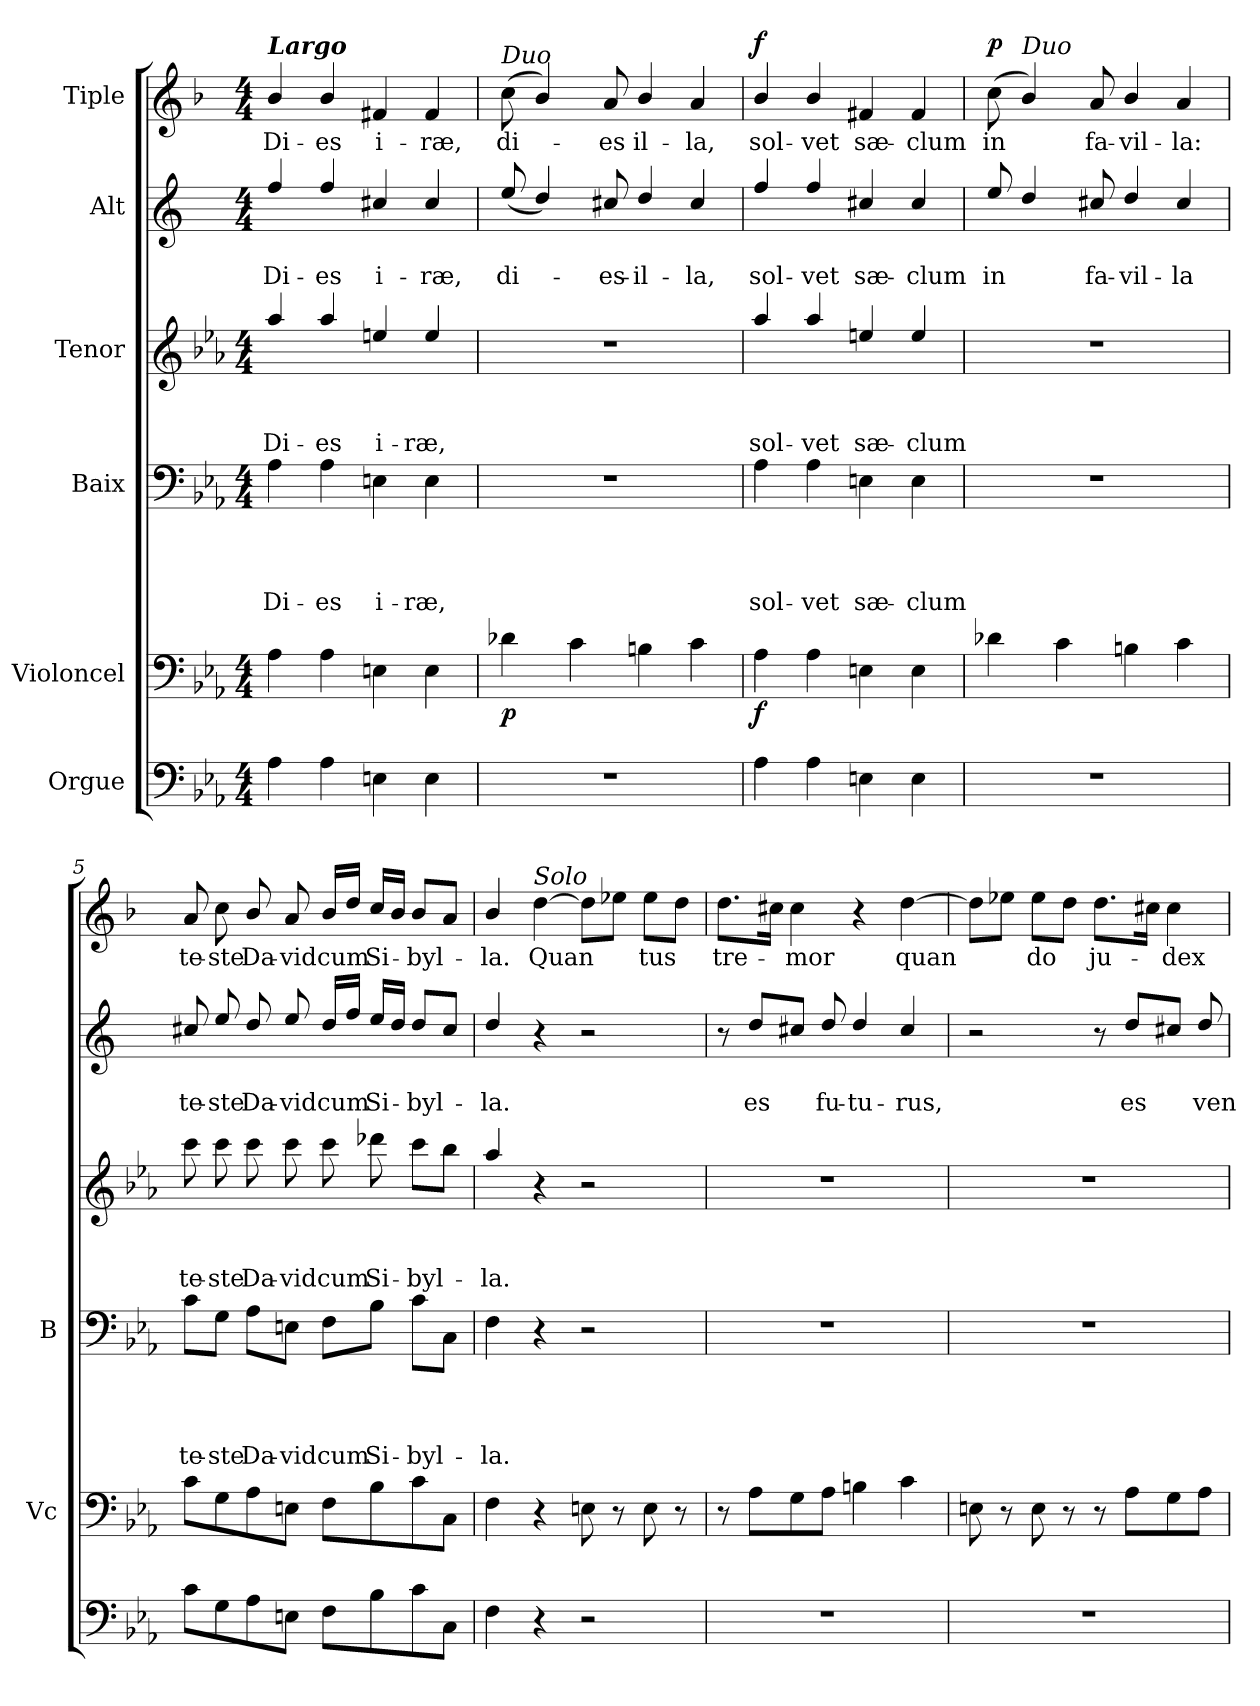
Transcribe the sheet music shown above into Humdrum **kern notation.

**kern	**kern	**dynam	**kern	**text	**text	**text	**text	**kern	**text	**text	**text	**kern	**text	**text	**kern	**text	**dynam
*part6	*part5	*part5	*part4	*part4	*part4	*part4	*part4	*part3	*part3	*part3	*part3	*part2	*part2	*part2	*part1	*part1	*part1
*staff6	*staff5	*staff5	*staff4	*staff4	*staff4	*staff4	*staff4	*staff3	*staff3	*staff3	*staff3	*staff2	*staff2	*staff2	*staff1	*staff1	*staff1
*I"Orgue	*I"Violoncel	*	*I"Baix	*	*	*	*	*I"Tenor	*	*	*	*I"Alt	*	*	*I"Tiple	*	*
*	*I'Vc	*	*I'B	*	*	*	*	*	*	*	*	*	*	*	*	*	*
*clefF4	*clefF4	*	*clefF4	*	*	*	*	*clefG2	*	*	*	*clefG2	*	*	*clefG2	*	*
*	*	*	*	*	*	*	*	*ITrd8c14	*	*	*	*ITrd5c9	*	*	*ITrd1c2	*	*
*k[b-e-a-]	*k[b-e-a-]	*	*k[b-e-a-]	*	*	*	*	*k[b-e-a-]	*	*	*	*k[b-e-a-]	*	*	*k[b-e-a-]	*	*
*E-:	*E-:	*	*E-:	*	*	*	*	*E-:	*	*	*	*E-:	*	*	*E-:	*	*
*M4/4	*M4/4	*	*M4/4	*	*	*	*	*M4/4	*	*	*	*M4/4	*	*	*M4/4	*	*
=1	=1	=1	=1	=1	=1	=1	=1	=1	=1	=1	=1	=1	=1	=1	=1	=1	=1
!	!	!	!	!	!	!	!	!	!	!	!	!	!	!	!LO:TX:a:Bi:t=Largo	!	!
!	!	!	!	!	!	!	!LO:LY:b	!	!	!	!LO:LY:b	!	!	!LO:LY:b	!	!LO:LY:b	!
4A-\	4A-\	.	4A-\	.	.	.	Di-	4a-/	.	.	Di-	4a-/	.	Di-	4a-/	Di-	.
!	!	!	!	!	!	!	!LO:LY:b	!	!	!	!LO:LY:b	!	!	!LO:LY:b	!	!LO:LY:b	!
4A-\	4A-\	.	4A-\	.	.	.	-es	4a-/	.	.	-es	4a-/	.	-es	4a-/	-es	.
!	!	!	!	!	!	!	!LO:LY:b	!	!	!	!LO:LY:b	!	!	!LO:LY:b	!	!LO:LY:b	!
4En\	4En\	.	4En\	.	.	.	i-	4en/	.	.	i-	4en/	.	i-	4en/	i-	.
!	!	!	!	!	!	!	!LO:LY:b	!	!	!	!LO:LY:b	!	!	!LO:LY:b	!	!LO:LY:b	!
4E\	4E\	.	4E\	.	.	.	-ræ,	4e/	.	.	-ræ,	4e/	.	-ræ,	4e/	-ræ,	.
=2	=2	=2	=2	=2	=2	=2	=2	=2	=2	=2	=2	=2	=2	=2	=2	=2	=2
!	!	!	!	!	!	!	!	!	!	!	!	!	!	!	!LO:TX:a:i:t=Duo	!	!
!	!	!LO:DY:b	!	!	!	!	!	!	!	!	!	!	!	!LO:LY:b	!	!LO:LY:b	!
1r	4d-X\	p	1r	.	.	.	.	1r	.	.	.	(<8g/	.	di-	(>8b-\	di-	.
.	.	.	.	.	.	.	.	.	.	.	.	4f/)	.	.	4a-/)	.	.
.	4c\	.	.	.	.	.	.	.	.	.	.	.	.	.	.	.	.
!	!	!	!	!	!	!	!	!	!	!	!	!	!	!LO:LY:b	!	!LO:LY:b	!
.	.	.	.	.	.	.	.	.	.	.	.	8en/	.	-es-	8g/	-es	.
!	!	!	!	!	!	!	!	!	!	!	!	!	!	!LO:LY:b	!	!LO:LY:b	!
.	4Bn\	.	.	.	.	.	.	.	.	.	.	4f/	.	-il-	4a-/	il-	.
!	!	!	!	!	!	!	!	!	!	!	!	!	!	!LO:LY:b	!	!LO:LY:b	!
.	4c\	.	.	.	.	.	.	.	.	.	.	4e/	.	-la,	4g/	-la,	.
=3	=3	=3	=3	=3	=3	=3	=3	=3	=3	=3	=3	=3	=3	=3	=3	=3	=3
!	!	!LO:DY:b	!	!	!	!	!LO:LY:b	!	!	!	!LO:LY:b	!	!	!LO:LY:b	!	!LO:LY:b	!LO:DY:a
4A-\	4A-\	f	4A-\	.	.	.	sol-	4a-/	.	.	sol-	4a-/	.	sol-	4a-/	sol-	f
!	!	!	!	!	!	!	!LO:LY:b	!	!	!	!LO:LY:b	!	!	!LO:LY:b	!	!LO:LY:b	!
4A-\	4A-\	.	4A-\	.	.	.	-vet	4a-/	.	.	-vet	4a-/	.	-vet	4a-/	-vet	.
!	!	!	!	!	!	!	!LO:LY:b	!	!	!	!LO:LY:b	!	!	!LO:LY:b	!	!LO:LY:b	!
4En\	4En\	.	4En\	.	.	.	sæ-	4en/	.	.	sæ-	4en/	.	sæ-	4en/	sæ-	.
!	!	!	!	!	!	!	!LO:LY:b	!	!	!	!LO:LY:b	!	!	!LO:LY:b	!	!LO:LY:b	!
4E\	4E\	.	4E\	.	.	.	-clum	4e/	.	.	-clum	4e/	.	-clum	4e/	-clum	.
=4	=4	=4	=4	=4	=4	=4	=4	=4	=4	=4	=4	=4	=4	=4	=4	=4	=4
!	!	!	!	!	!	!	!	!	!	!	!	!	!	!LO:LY:b	!	!LO:LY:b	!LO:DY:a
1r	4d-X\	.	1r	.	.	.	.	1r	.	.	.	8g/	.	in	(>8b-\	in	p
!	!	!	!	!	!	!	!	!	!	!	!	!	!	!	!LO:TX:a:i:t=Duo	!	!
.	.	.	.	.	.	.	.	.	.	.	.	4f/	.	.	4a-/)	.	.
.	4c\	.	.	.	.	.	.	.	.	.	.	.	.	.	.	.	.
!	!	!	!	!	!	!	!	!	!	!	!	!	!	!LO:LY:b	!	!LO:LY:b	!
.	.	.	.	.	.	.	.	.	.	.	.	8en/	.	fa-	8g/	fa-	.
!	!	!	!	!	!	!	!	!	!	!	!	!	!	!LO:LY:b	!	!LO:LY:b	!
.	4Bn\	.	.	.	.	.	.	.	.	.	.	4f/	.	-vil-	4a-/	-vil-	.
!	!	!	!	!	!	!	!	!	!	!	!	!	!	!LO:LY:b	!	!LO:LY:b	!
.	4c\	.	.	.	.	.	.	.	.	.	.	4e/	.	-la	4g/	-la:	.
!!LO:LB:g=z
=5	=5	=5	=5	=5	=5	=5	=5	=5	=5	=5	=5	=5	=5	=5	=5	=5	=5
!	!	!	!	!	!	!	!LO:LY:b	!	!	!	!LO:LY:b	!	!	!LO:LY:b	!	!LO:LY:b	!
8c\L	8c\L	.	8c\L	.	.	.	te-	8cc\	.	.	te-	8en/	.	te-	8g/	te-	.
!	!	!	!	!	!	!	!LO:LY:b	!	!	!	!LO:LY:b	!	!	!LO:LY:b	!	!LO:LY:b	!
8G\	8G\	.	8G\J	.	.	.	-ste	8cc\	.	.	-ste	8g/	.	-ste	8b-\	-ste	.
!	!	!	!	!	!	!	!LO:LY:b	!	!	!	!LO:LY:b	!	!	!LO:LY:b	!	!LO:LY:b	!
8A-\	8A-\	.	8A-\L	.	.	.	Da-	8cc\	.	.	Da-	8f/	.	Da-	8a-/	Da-	.
!	!	!	!	!	!	!	!LO:LY:b	!	!	!	!LO:LY:b	!	!	!LO:LY:b	!	!LO:LY:b	!
8En\J	8En\J	.	8En\J	.	.	.	-vid	8cc\	.	.	-vid	8g/	.	-vid	8g/	-vid	.
!	!	!	!	!	!	!	!LO:LY:b	!	!	!	!LO:LY:b	!	!	!LO:LY:b	!	!LO:LY:b	!
8F\L	8F\L	.	8F\L	.	.	.	cum	8cc\	.	.	cum	16f/LL	.	cum	16a-/LL	cum	.
.	.	.	.	.	.	.	.	.	.	.	.	16a-/JJ	.	.	16cc/JJ	.	.
!	!	!	!	!	!	!	!LO:LY:b	!	!	!	!LO:LY:b	!	!	!LO:LY:b	!	!LO:LY:b	!
8B-\	8B-\	.	8B-\J	.	.	.	Si-	8dd-X\	.	.	Si-	16g/LL	.	Si-	16b-/LL	Si-	.
.	.	.	.	.	.	.	.	.	.	.	.	16f/JJ	.	.	16a-/JJ	.	.
!	!	!	!	!	!	!	!LO:LY:b	!	!	!	!LO:LY:b	!	!	!LO:LY:b	!	!LO:LY:b	!
8c\	8c\	.	8c\L	.	.	.	-byl-	8cc\L	.	.	-byl-	8f/L	.	-byl-	8a-/L	-byl-	.
8C\J	8C\J	.	8C\J	.	.	.	.	8b-\J	.	.	.	8e/J	.	.	8g/J	.	.
=6	=6	=6	=6	=6	=6	=6	=6	=6	=6	=6	=6	=6	=6	=6	=6	=6	=6
!	!	!	!	!	!	!	!LO:LY:b	!	!	!	!LO:LY:b	!	!	!LO:LY:b	!	!LO:LY:b	!
4F\	4F\	.	4F\	.	.	.	-la.	4a-/	.	.	-la.	4f/	.	-la.	4a-/	-la.	.
!	!	!	!	!	!	!	!	!	!	!	!	!	!	!	!LO:TX:a:i:t=Solo	!	!
!	!	!	!	!	!	!	!	!	!	!	!	!	!	!	!	!LO:LY:b	!
4r	4r	.	4r	.	.	.	.	4r	.	.	.	4r	.	.	[>4cc\	Quan	.
2r	8En\	.	2r	.	.	.	.	2r	.	.	.	2r	.	.	8cc\L]	.	.
.	8r	.	.	.	.	.	.	.	.	.	.	.	.	.	8dd-X\J	.	.
!	!	!	!	!	!	!	!	!	!	!	!	!	!	!	!	!LO:LY:b	!
.	8E\	.	.	.	.	.	.	.	.	.	.	.	.	.	8dd-\L	tus	.
.	8r	.	.	.	.	.	.	.	.	.	.	.	.	.	8cc\J	.	.
=7	=7	=7	=7	=7	=7	=7	=7	=7	=7	=7	=7	=7	=7	=7	=7	=7	=7
!	!	!	!	!	!	!	!	!	!	!	!	!	!	!	!	!LO:LY:b	!
1r	8r	.	1r	.	.	.	.	1r	.	.	.	8r	.	.	8.cc\L	tre-	.
!	!	!	!	!	!	!	!	!	!	!	!	!	!	!LO:LY:b	!	!	!
.	8A-\L	.	.	.	.	.	.	.	.	.	.	8f/L	.	es	.	.	.
.	.	.	.	.	.	.	.	.	.	.	.	.	.	.	16bn\Jk	.	.
!	!	!	!	!	!	!	!	!	!	!	!	!	!	!	!	!LO:LY:b	!
.	8G\	.	.	.	.	.	.	.	.	.	.	8en/J	.	.	4b\	-mor	.
!	!	!	!	!	!	!	!	!	!	!	!	!	!	!LO:LY:b	!	!	!
.	8A-\J	.	.	.	.	.	.	.	.	.	.	8f/	.	fu-	.	.	.
!	!	!	!	!	!	!	!	!	!	!	!	!	!	!LO:LY:b	!	!	!
.	4Bn\	.	.	.	.	.	.	.	.	.	.	4f/	.	-tu-	4r	.	.
!	!	!	!	!	!	!	!	!	!	!	!	!	!	!LO:LY:b	!	!LO:LY:b	!
.	4c\	.	.	.	.	.	.	.	.	.	.	4e/	.	-rus,	[>4cc\	quan	.
!!LO:PB:g=z
=8	=8	=8	=8	=8	=8	=8	=8	=8	=8	=8	=8	=8	=8	=8	=8	=8	=8
1r	8En\	.	1r	.	.	.	.	1r	.	.	.	2r	.	.	8cc\L]	.	.
.	8r	.	.	.	.	.	.	.	.	.	.	.	.	.	8dd-X\J	.	.
!	!	!	!	!	!	!	!	!	!	!	!	!	!	!	!	!LO:LY:b	!
.	8E\	.	.	.	.	.	.	.	.	.	.	.	.	.	8dd-\L	do	.
.	8r	.	.	.	.	.	.	.	.	.	.	.	.	.	8cc\J	.	.
!	!	!	!	!	!	!	!	!	!	!	!	!	!	!	!	!LO:LY:b	!
.	8r	.	.	.	.	.	.	.	.	.	.	8r	.	.	8.cc\L	ju-	.
!	!	!	!	!	!	!	!	!	!	!	!	!	!	!LO:LY:b	!	!	!
.	8A-\L	.	.	.	.	.	.	.	.	.	.	8f/L	.	es	.	.	.
.	.	.	.	.	.	.	.	.	.	.	.	.	.	.	16bn\Jk	.	.
!	!	!	!	!	!	!	!	!	!	!	!	!	!	!	!	!LO:LY:b	!
.	8G\	.	.	.	.	.	.	.	.	.	.	8en/J	.	.	4b\	-dex	.
!	!	!	!	!	!	!	!	!	!	!	!	!	!	!LO:LY:b	!	!	!
.	8A-\J	.	.	.	.	.	.	.	.	.	.	8f/	.	ven-	.	.	.
=	=	=	=	=	=	=	=	=	=	=	=	=	=	=	=	=	=
*-	*-	*-	*-	*-	*-	*-	*-	*-	*-	*-	*-	*-	*-	*-	*-	*-	*-
